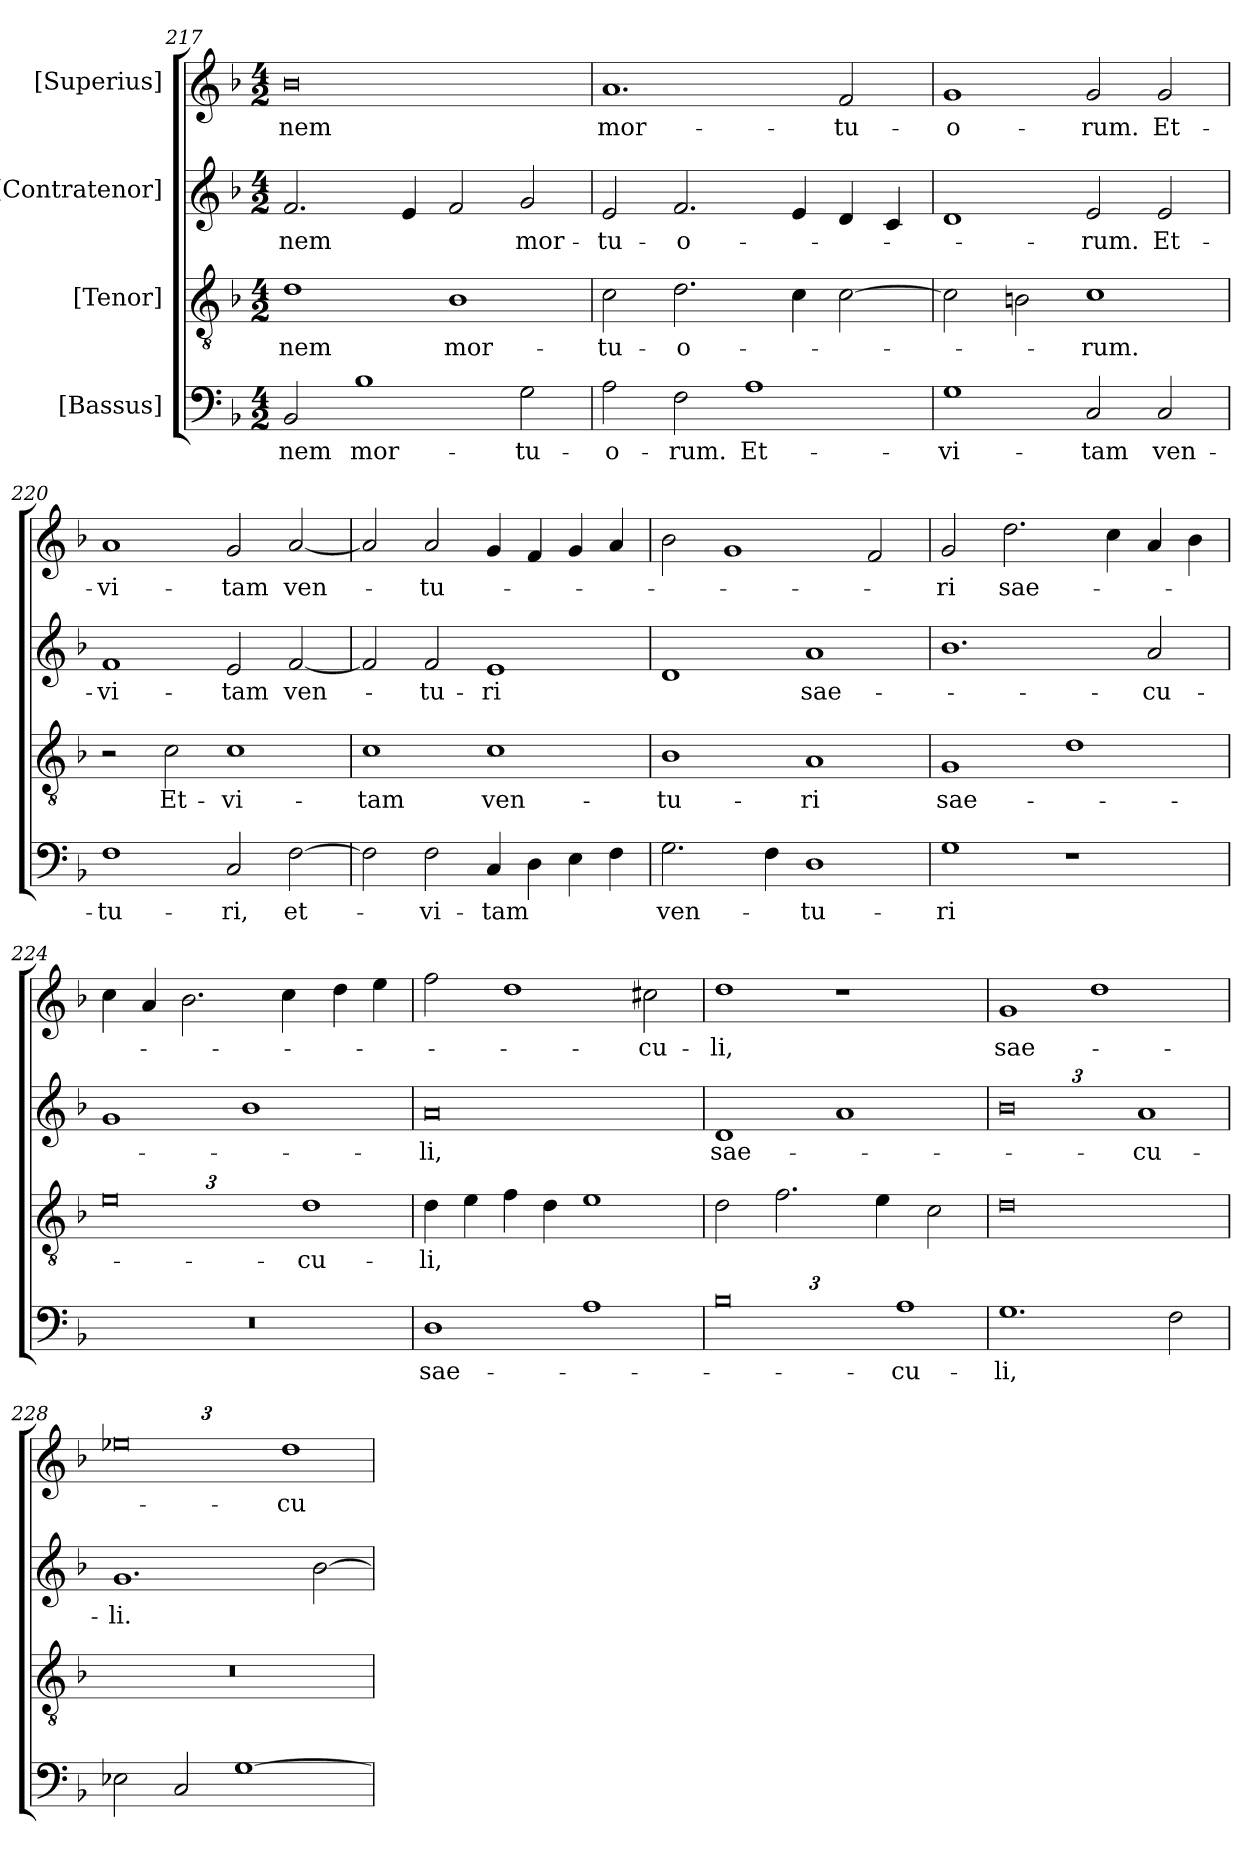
**kern	**text	**kern	**text	**kern	**text	**kern	**text
*part4	*part4	*part3	*part3	*part2	*part2	*part1	*part1
*staff4	*staff4	*staff3	*staff3	*staff2	*staff2	*staff1	*staff1
*I"[Bassus]	*	*I"[Tenor]	*	*I"[Contratenor]	*	*I"[Superius]	*
*clefF4	*	*clefGv2	*	*clefG2	*	*clefG2	*
*k[b-]	*	*k[b-]	*	*k[b-]	*	*k[b-]	*
*M4/2	*	*M4/2	*	*M4/2	*	*M4/2	*
=217	=217	=217	=217	=217	=217	=217	=217
2BB-/	-nem	1d\	-nem	2.f/	-nem	0b-\	-nem
1B-\	mor-	.	.	.	.	.	.
.	.	.	.	4e/	.	.	.
.	.	1B-\	mor-	2f/	.	.	.
2G\	-tu-	.	.	2g/	mor-	.	.
=218	=218	=218	=218	=218	=218	=218	=218
2A\	-o-	2c\	-tu-	2e/	-tu-	1.a/	mor-
2F\	-rum.	2.d\	-o-	2.f/	-o-	.	.
1A\	Et-	.	.	.	.	.	.
.	.	4c\	.	4e/	.	.	.
.	.	[2c\	.	4d/	.	2f/	-tu-
.	.	.	.	4c/	.	.	.
=219	=219	=219	=219	=219	=219	=219	=219
1G\	vi-	2c\]	.	1d/	.	1g/	-o-
.	.	2Bn\	.	.	.	.	.
2C/	-tam	1c\	-rum.	2e/	-rum.	2g/	-rum.
2C/	ven-	.	.	2e/	Et-	2g/	Et-
=220	=220	=220	=220	=220	=220	=220	=220
1F\	-tu-	2r	.	1f/	vi-	1a/	vi-
.	.	2c\	Et-	.	.	.	.
2C/	-ri,	1c\	vi-	2e/	-tam	2g/	-tam
[2F\	et-	.	.	[2f/	ven-	[2a/	ven-
=221	=221	=221	=221	=221	=221	=221	=221
2F\]	.	1c\	-tam	2f/]	.	2a/]	.
2F\	vi-	.	.	2f/	-tu-	2a/	-tu-
4C/	-tam	1c\	ven-	1e/	-ri	4g/	.
4D\	.	.	.	.	.	4f/	.
4E\	.	.	.	.	.	4g/	.
4F\	.	.	.	.	.	4a/	.
=222	=222	=222	=222	=222	=222	=222	=222
2.G\	ven-	1B-\	-tu-	1d/	.	2b-\	.
.	.	.	.	.	.	1g/	.
4F\	.	.	.	.	.	.	.
1D\	-tu-	1A/	-ri	1a/	sae-	.	.
.	.	.	.	.	.	2f/	.
=223	=223	=223	=223	=223	=223	=223	=223
1G\	-ri	1G/	sae-	1.b-\	.	2g/	-ri
.	.	.	.	.	.	2.dd\	sae-
1r	.	1d\	.	.	.	.	.
.	.	.	.	.	.	4cc\	.
.	.	.	.	2a/	-cu-	4a/	.
.	.	.	.	.	.	4b-\	.
=224	=224	=224	=224	=224	=224	=224	=224
*	*	*Xbrackettup	*	*	*	*	*
0r	.	3%4e\	.	1g/	.	4cc\	.
.	.	.	.	.	.	4a/	.
.	.	.	.	.	.	2.b-\	.
.	.	.	.	1b-\	.	.	.
.	.	.	.	.	.	4cc\	.
.	.	3%2d\	-cu-	.	.	.	.
.	.	.	.	.	.	4dd\	.
.	.	.	.	.	.	4ee\	.
=225	=225	=225	=225	=225	=225	=225	=225
1D\	sae-	4d\	-li,	0a/	-li,	2ff\	.
.	.	4e\	.	.	.	.	.
.	.	4f\	.	.	.	1dd\	.
.	.	4d\	.	.	.	.	.
1A\	.	1e\	.	.	.	.	.
.	.	.	.	.	.	2cc#X\	-cu-
=226	=226	=226	=226	=226	=226	=226	=226
*Xbrackettup	*	*	*	*	*	*	*
3%4B-\	.	2d\	.	1d/	sae-	1dd\	-li,
.	.	2.f\	.	.	.	.	.
.	.	.	.	1a/	.	1r	.
.	.	4e\	.	.	.	.	.
3%2A\	-cu-	.	.	.	.	.	.
.	.	2c\	.	.	.	.	.
=227	=227	=227	=227	=227	=227	=227	=227
*	*	*	*	*Xbrackettup	*	*	*
1.G\	-li,	0d\	.	3%4b-\	.	1g/	sae-
.	.	.	.	.	.	1dd\	.
.	.	.	.	3%2a/	-cu-	.	.
2F\	.	.	.	.	.	.	.
=228	=228	=228	=228	=228	=228	=228	=228
*	*	*	*	*	*	*Xbrackettup	*
2E-X\	.	0r	.	1.g/	-li.	3%4ee-X\	.
2C/	.	.	.	.	.	.	.
[1G\	.	.	.	.	.	.	.
.	.	.	.	.	.	3%2dd\	-cu-
.	.	.	.	[2b-\	.	.	.
=	=	=	=	=	=	=	=
*-	*-	*-	*-	*-	*-	*-	*-
